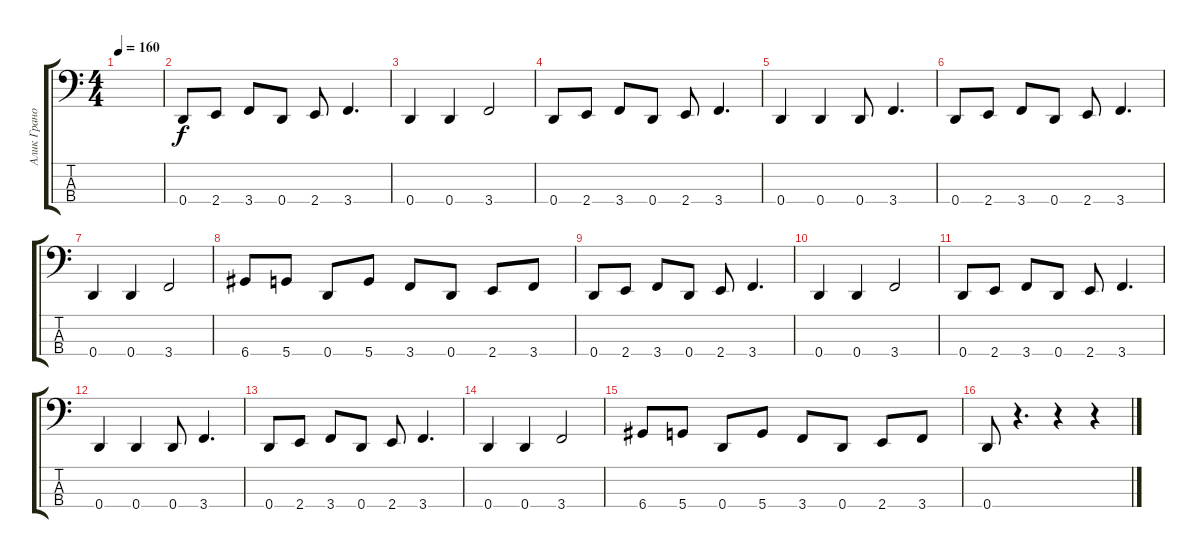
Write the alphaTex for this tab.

\track ("Алик Грановский" "Алик Грано") {instrument electricbassfinger}
\staff {score tabs}
\tuning (F2 C2 G1 D1) {hide}
\ts (4 4)
\tempo 160
\clef f4
\ks c
|
0.4.8 2.4.8 3.4.8 0.4.8 2.4.8 3.4.4{d} |
0.4.4 0.4.4 3.4.2 |
0.4.8 2.4.8 3.4.8 0.4.8 2.4.8 3.4.4{d} |
0.4.4 0.4.4 0.4.8 3.4.4{d} |
0.4.8 2.4.8 3.4.8 0.4.8 2.4.8 3.4.4{d} |
0.4.4 0.4.4 3.4.2 |
6.4.8 5.4.8 0.4.8 5.4.8 3.4.8 0.4.8 2.4.8 3.4.8 |
0.4.8 2.4.8 3.4.8 0.4.8 2.4.8 3.4.4{d} |
0.4.4 0.4.4 3.4.2 |
0.4.8 2.4.8 3.4.8 0.4.8 2.4.8 3.4.4{d} |
0.4.4 0.4.4 0.4.8 3.4.4{d} |
0.4.8 2.4.8 3.4.8 0.4.8 2.4.8 3.4.4{d} |
0.4.4 0.4.4 3.4.2 |
6.4.8 5.4.8 0.4.8 5.4.8 3.4.8 0.4.8 2.4.8 3.4.8 |
0.4.8 r.4{d} r.4 r.4
